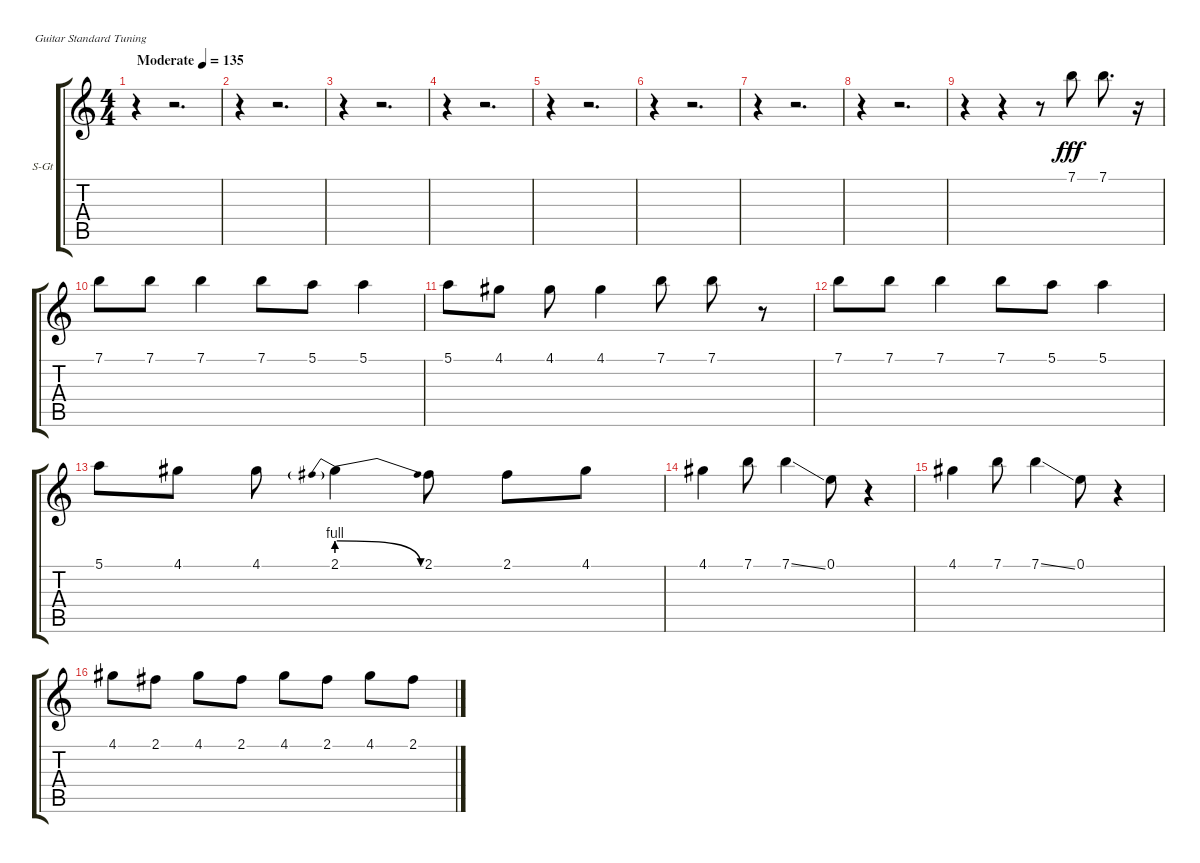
\bracketExtendMode groupsimilarinstruments
\firstSystemTrackNameOrientation horizontal
\otherSystemsTrackNameOrientation horizontal
\track ("VOCAL1" "S-Gt") {mute instrument contrabass}
\staff {score tabs}
\tuning (E4 B3 G3 D3 A2 E2)
\ts (4 4)
\beaming (8 2 2 2 2)
\tempo (135 "Moderate")
\clef g2
\ks c
r.4{dy fff instrument contrabass} r.2{d} |
r.4 r.2{d} |
r.4 r.2{d} |
r.4 r.2{d} |
r.4 r.2{d} |
r.4 r.2{d} |
r.4 r.2{d} |
r.4 r.2{d} |
r.4 r.4 r.8 7.1.8 7.1.8{d} r.16 |
7.1.8 7.1.8 7.1.4 7.1.8 5.1.8 5.1.4 |
5.1.8 4.1.8 4.1.8 4.1.4 7.1.8 7.1.8 r.8 |
7.1.8 7.1.8 7.1.4 7.1.8 5.1.8 5.1.4 |
5.1.8 4.1.8 4.1.8 2.1{be (prebendrelease 0 4 60 0)}.4 2.1.8 2.1.8 4.1.8 |
4.1.4 7.1.8 7.1{ss}.4 0.1.8 r.4 |
4.1.4 7.1.8 7.1{ss}.4 0.1.8 r.4 |
4.1.8 2.1.8 4.1.8 2.1.8 4.1.8 2.1.8 4.1.8 2.1.8
